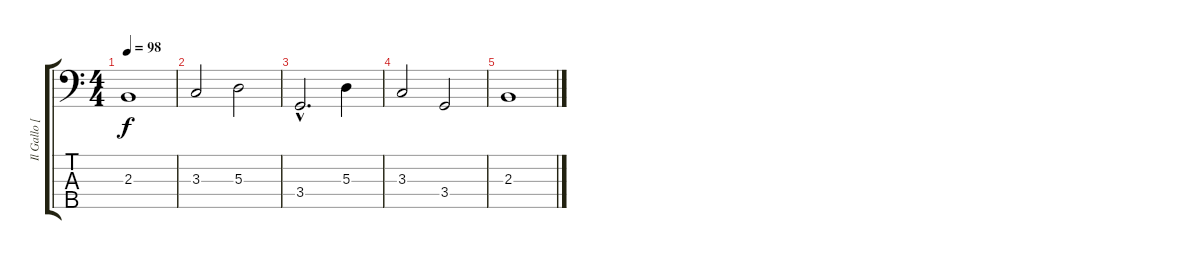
\track ("Il Gallo [bass]" "Il Gallo [") {instrument electricbassfinger}
\staff {score tabs}
\tuning (G2 D2 A1 E1 B0) {hide}
\ts (4 4)
\tempo 98
\clef f4
\ks c
2.3.1{dy f} |
3.3.2 5.3.2 |
3.4{hac}.2{d} 5.3.4 |
3.3.2 3.4.2 |
2.3.1
